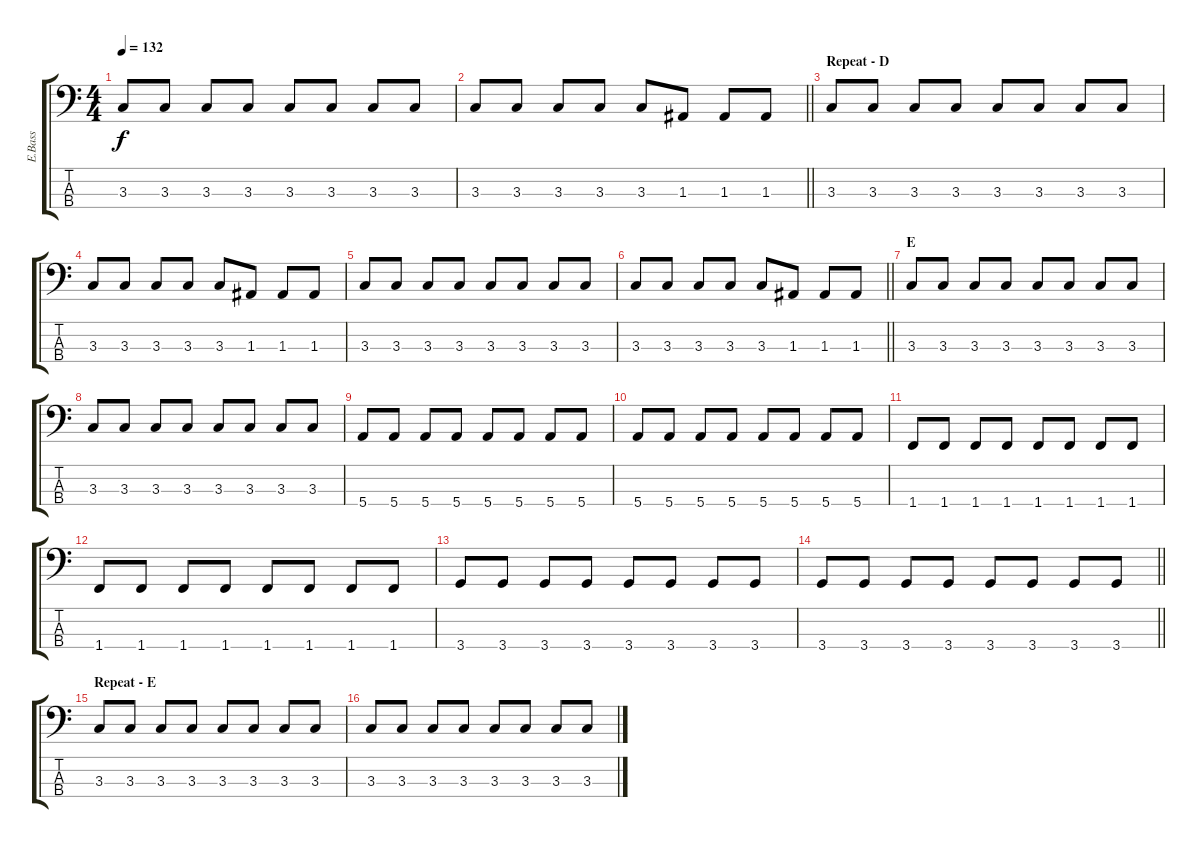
\track ("E.Bass" "E.Bass") {instrument electricbassfinger}
\staff {score tabs}
\tuning (G2 D2 A1 E1) {hide}
\ts (4 4)
\tempo 132
\clef f4
\ks c
3.3.8{dy f} 3.3.8 3.3.8 3.3.8 3.3.8 3.3.8 3.3.8 3.3.8 |
\barLineRight lightlight
3.3.8 3.3.8 3.3.8 3.3.8 3.3.8 1.3.8 1.3.8 1.3.8 |
\section ("" "Repeat - D")
3.3.8 3.3.8 3.3.8 3.3.8 3.3.8 3.3.8 3.3.8 3.3.8 |
3.3.8 3.3.8 3.3.8 3.3.8 3.3.8 1.3.8 1.3.8 1.3.8 |
3.3.8 3.3.8 3.3.8 3.3.8 3.3.8 3.3.8 3.3.8 3.3.8 |
\barLineRight lightlight
3.3.8 3.3.8 3.3.8 3.3.8 3.3.8 1.3.8 1.3.8 1.3.8 |
\section ("" "E")
3.3.8 3.3.8 3.3.8 3.3.8 3.3.8 3.3.8 3.3.8 3.3.8 |
3.3.8 3.3.8 3.3.8 3.3.8 3.3.8 3.3.8 3.3.8 3.3.8 |
5.4.8 5.4.8 5.4.8 5.4.8 5.4.8 5.4.8 5.4.8 5.4.8 |
5.4.8 5.4.8 5.4.8 5.4.8 5.4.8 5.4.8 5.4.8 5.4.8 |
1.4.8 1.4.8 1.4.8 1.4.8 1.4.8 1.4.8 1.4.8 1.4.8 |
1.4.8 1.4.8 1.4.8 1.4.8 1.4.8 1.4.8 1.4.8 1.4.8 |
3.4.8 3.4.8 3.4.8 3.4.8 3.4.8 3.4.8 3.4.8 3.4.8 |
\barLineRight lightlight
3.4.8 3.4.8 3.4.8 3.4.8 3.4.8 3.4.8 3.4.8 3.4.8 |
\section ("" "Repeat - E")
3.3.8 3.3.8 3.3.8 3.3.8 3.3.8 3.3.8 3.3.8 3.3.8 |
3.3.8 3.3.8 3.3.8 3.3.8 3.3.8 3.3.8 3.3.8 3.3.8
